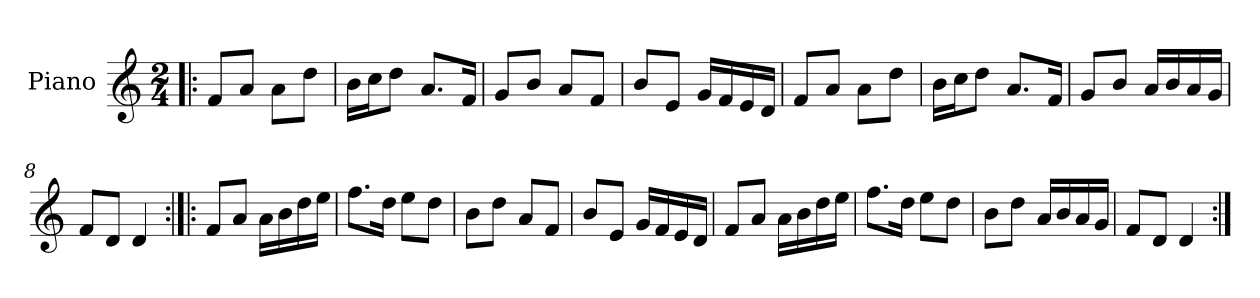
**kern
*part1
*staff1
*I"Piano
*I'Pno
*clefG2
*k[]
*M2/4
=1!|:
8f/L
8a/J
8a\L
8dd\J
=2
16b\LL
16cc\J
8dd\J
8.a/L
16f/Jk
=3
8g/L
8b/J
8a/L
8f/J
=4
8b/L
8e/J
16g/LL
16f/
16e/
16d/JJ
=5
8f/L
8a/J
8a\L
8dd\J
=6
16b\LL
16cc\J
8dd\J
8.a/L
16f/Jk
=7
8g/L
8b/J
16a/LL
16b/
16a/
16g/JJ
=8
8f/L
8d/J
4d/
=9:|!|:
8f/L
8a/J
16a\LL
16b\
16dd\
16ee\JJ
=10
8.ff\L
16dd\Jk
8ee\L
8dd\J
=11
8b\L
8dd\J
8a/L
8f/J
=12
8b/L
8e/J
16g/LL
16f/
16e/
16d/JJ
=13
8f/L
8a/J
16a\LL
16b\
16dd\
16ee\JJ
=14
8.ff\L
16dd\Jk
8ee\L
8dd\J
=15
8b\L
8dd\J
16a/LL
16b/
16a/
16g/JJ
=16
8f/L
8d/J
4d/
=:|!
*-
